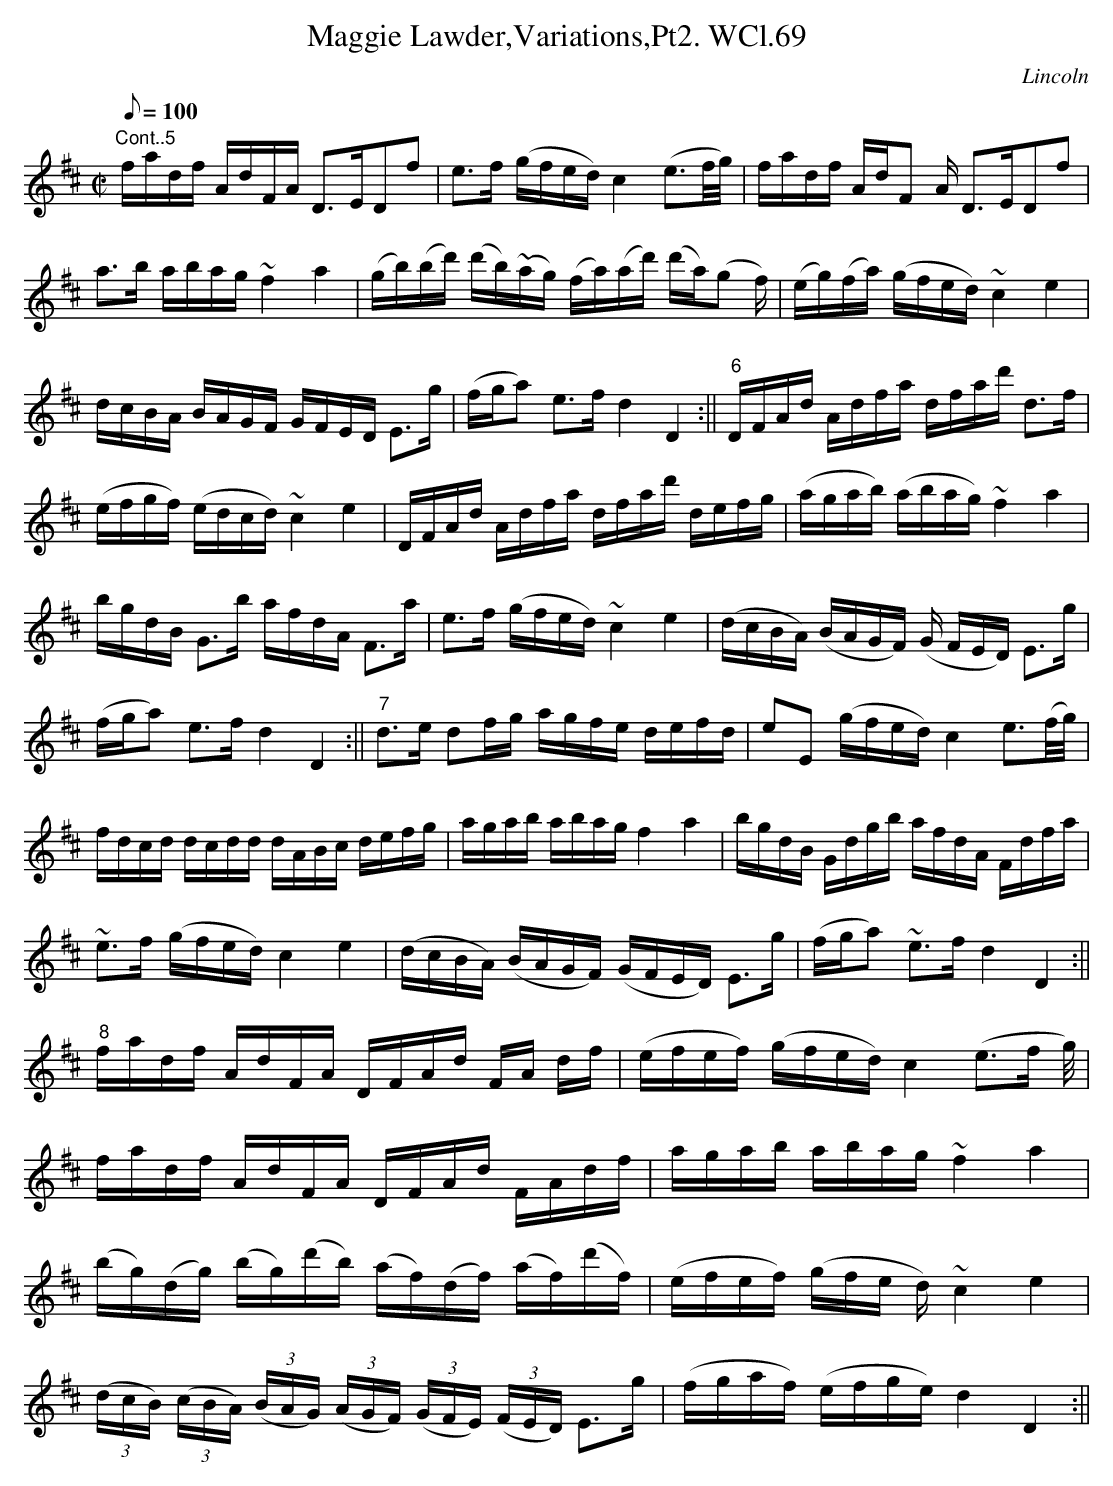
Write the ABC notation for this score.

X:1
T:Maggie Lawder,Variations,Pt2. WCl.69
M:C|
L:1/8
Q:100
O:Lincoln
K:D
"Cont..5"f/a/d/f/ A/d/F/A/ D>EDf|e>f (g/f/e/d/) c2 (e3/2f/4g/4)|f/a/d/f/
 A/d/F
/A/ D>EDf|!
a>b a/b/a/g/ ~f2 a2|(g/b/)(b/d'/) (d'/b/)(~a/g/) (f/a/)(a/d'/) (d'/a/)(g
/f/)|
(e/g/)(f/a/) (g/f/e/d/) ~c2 e2|!
d/c/B/A/ B/A/G/F/ G/F/E/D/ E>g|(f/g/a) e>f d2D2:||
"6"D/F/A/d/ A/d/f/a/ d/f/a/d'/ d>f|!
(e/f/g/f/) (e/d/c/d/) ~c2 e2|D/F/A/d/ A/d/f/a/ d/f/a/d'/ d/e/f/g/|
(a/g/a/b/) (a/b/a/g/) ~f2a2|!
b/g/d/B/ G>b a/f/d/A/ F>a|e>f (g/f/e/d/) ~c2e2|(d/c/B/A/) (B/A/G/F/) (G/
F/E/D/) E>g|!
(f/g/a) e>f d2D2:||
"7"d>e df/g/ a/g/f/e/ d/e/f/d/|eE (g/f/e/d/) c2 e3/2(f/4g/4)|!
f/d/c/d/ d/c/d/d/ d/A/B/c/ d/e/f/g/|a/g/a/b/ a/b/a/g/ f2a2|
b/g/d/B/ G/d/g/b/ a/f/d/A/ F/d/f/a/|!~e>f (g/f/e/d/) c2e2|
(d/c/B/A/) (B/A/G/F/) (G/F/E/D/) E>g|(f/g/a) ~e>f d2D2:||!
"8"f/a/d/f/ A/d/F/A/ D/F/A/d/ F/A/ d/f/|(e/f/e/f/) (g/f/e/d/) c2 (e3/2f/
4g/4)|!
f/a/d/f/ A/d/F/A/ D/F/A/d/ F/A/d/f/|a/g/a/b/ a/b/a/g/ ~f2a2|!
(b/g/)(d/g/) (b/g/)(d'/b/) (a/f/)(d/f/) (a/f/)(d'/f/)|(e/f/e/f/) (g/f/e/
d/) ~c2 e2|!
((3d/c/B/) ((3c/B/A/) ((3B/A/G/) ((3A/G/F/) ((3G/F/E/) ((3F/E/D/) E>g|
(f/g/a/f/) (e/f/g/e/) d2D2:||
